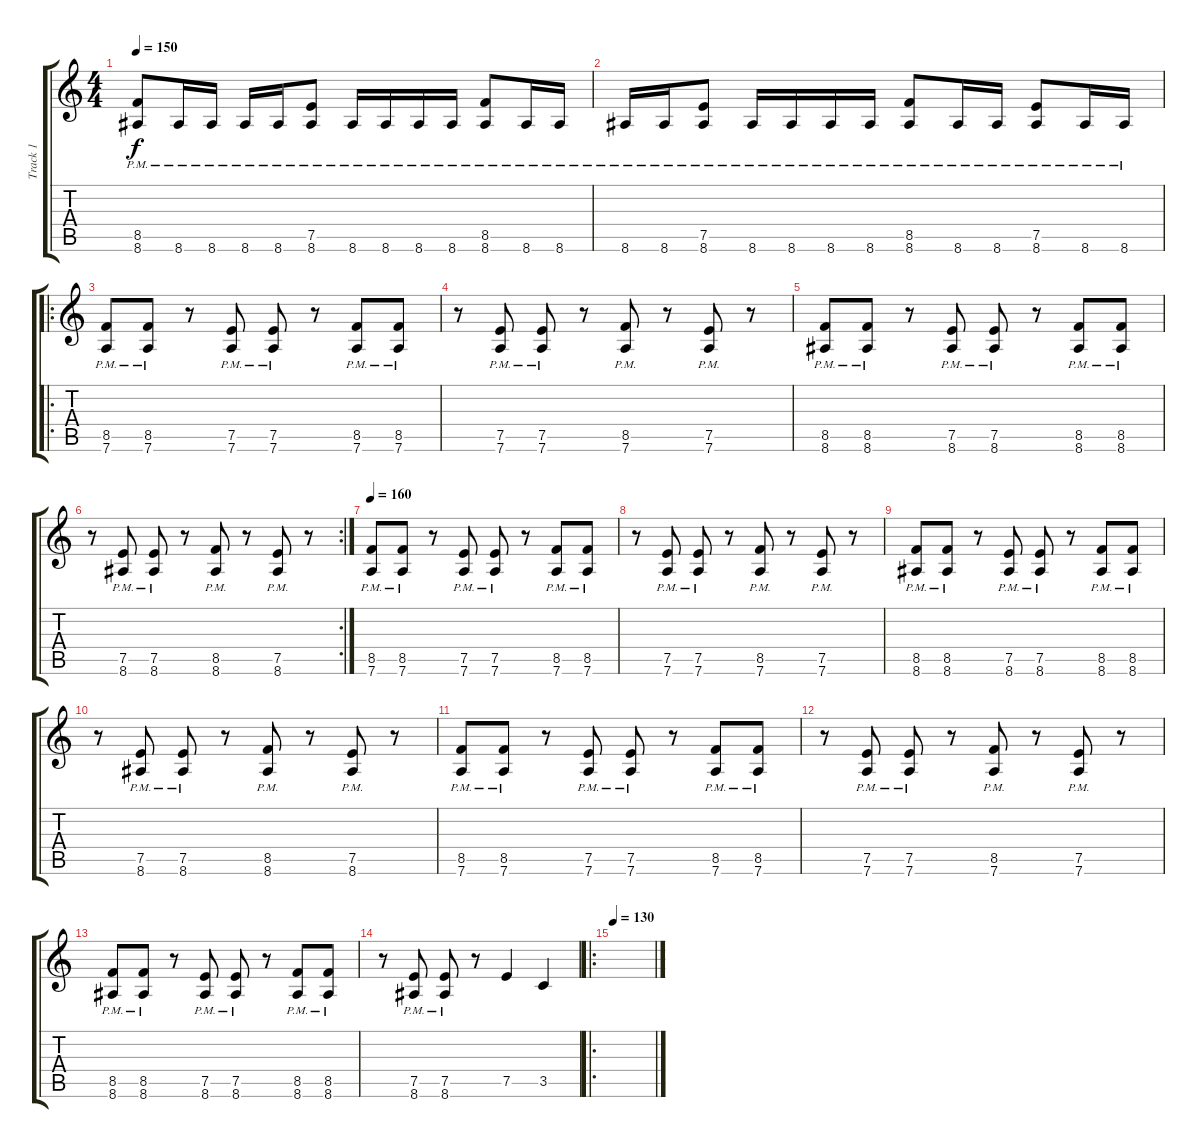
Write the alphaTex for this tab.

\track ("Track 1" "Track 1") {instrument overdrivenguitar}
\staff {score tabs}
\tuning (E4 B3 G3 D3 A2 D2) {hide}
\ts (4 4)
\tempo 150
\clef g2
\ks c
(8.5 8.6{pm}).8{dy f} 8.6{pm}.16 8.6{pm}.16 8.6{pm}.16 8.6{pm}.16 (7.5 8.6{pm}).8 8.6{pm}.16 8.6{pm}.16 8.6{pm}.16 8.6{pm}.16 (8.5 8.6{pm}).8 8.6{pm}.16 8.6{pm}.16 |
8.6{pm}.16 8.6{pm}.16 (7.5 8.6{pm}).8 8.6{pm}.16 8.6{pm}.16 8.6{pm}.16 8.6{pm}.16 (8.5 8.6{pm}).8 8.6{pm}.16 8.6{pm}.16 (7.5 8.6{pm}).8 8.6{pm}.16 8.6{pm}.16 |
\ro
(8.5{pm} 7.6{pm}).8 (8.5{pm} 7.6{pm}).8 r.8 (7.5{pm} 7.6{pm}).8 (7.5{pm} 7.6{pm}).8 r.8 (8.5{pm} 7.6{pm}).8 (8.5{pm} 7.6{pm}).8 |
r.8 (7.5{pm} 7.6{pm}).8 (7.5{pm} 7.6{pm}).8 r.8 (8.5{pm} 7.6{pm}).8 r.8 (7.5{pm} 7.6{pm}).8 r.8 |
(8.5{pm} 8.6{pm}).8 (8.5{pm} 8.6{pm}).8 r.8 (7.5{pm} 8.6{pm}).8 (7.5{pm} 8.6{pm}).8 r.8 (8.5{pm} 8.6{pm}).8 (8.5{pm} 8.6{pm}).8 |
\rc 2
r.8 (7.5{pm} 8.6{pm}).8 (7.5{pm} 8.6{pm}).8 r.8 (8.5{pm} 8.6{pm}).8 r.8 (7.5{pm} 8.6{pm}).8 r.8 |
\tempo 160
(8.5{pm} 7.6{pm}).8 (8.5{pm} 7.6{pm}).8 r.8 (7.5{pm} 7.6{pm}).8 (7.5{pm} 7.6{pm}).8 r.8 (8.5{pm} 7.6{pm}).8 (8.5{pm} 7.6{pm}).8 |
r.8 (7.5{pm} 7.6{pm}).8 (7.5{pm} 7.6{pm}).8 r.8 (8.5{pm} 7.6{pm}).8 r.8 (7.5{pm} 7.6{pm}).8 r.8 |
(8.5{pm} 8.6{pm}).8 (8.5{pm} 8.6{pm}).8 r.8 (7.5{pm} 8.6{pm}).8 (7.5{pm} 8.6{pm}).8 r.8 (8.5{pm} 8.6{pm}).8 (8.5{pm} 8.6{pm}).8 |
r.8 (7.5{pm} 8.6{pm}).8 (7.5{pm} 8.6{pm}).8 r.8 (8.5{pm} 8.6{pm}).8 r.8 (7.5{pm} 8.6{pm}).8 r.8 |
(8.5{pm} 7.6{pm}).8 (8.5{pm} 7.6{pm}).8 r.8 (7.5{pm} 7.6{pm}).8 (7.5{pm} 7.6{pm}).8 r.8 (8.5{pm} 7.6{pm}).8 (8.5{pm} 7.6{pm}).8 |
r.8 (7.5{pm} 7.6{pm}).8 (7.5{pm} 7.6{pm}).8 r.8 (8.5{pm} 7.6{pm}).8 r.8 (7.5{pm} 7.6{pm}).8 r.8 |
(8.5{pm} 8.6{pm}).8 (8.5{pm} 8.6{pm}).8 r.8 (7.5{pm} 8.6{pm}).8 (7.5{pm} 8.6{pm}).8 r.8 (8.5{pm} 8.6{pm}).8 (8.5{pm} 8.6{pm}).8 |
r.8 (7.5{pm} 8.6{pm}).8 (7.5{pm} 8.6{pm}).8 r.8 7.5.4 3.5.4 |
\ro
\tempo 130
